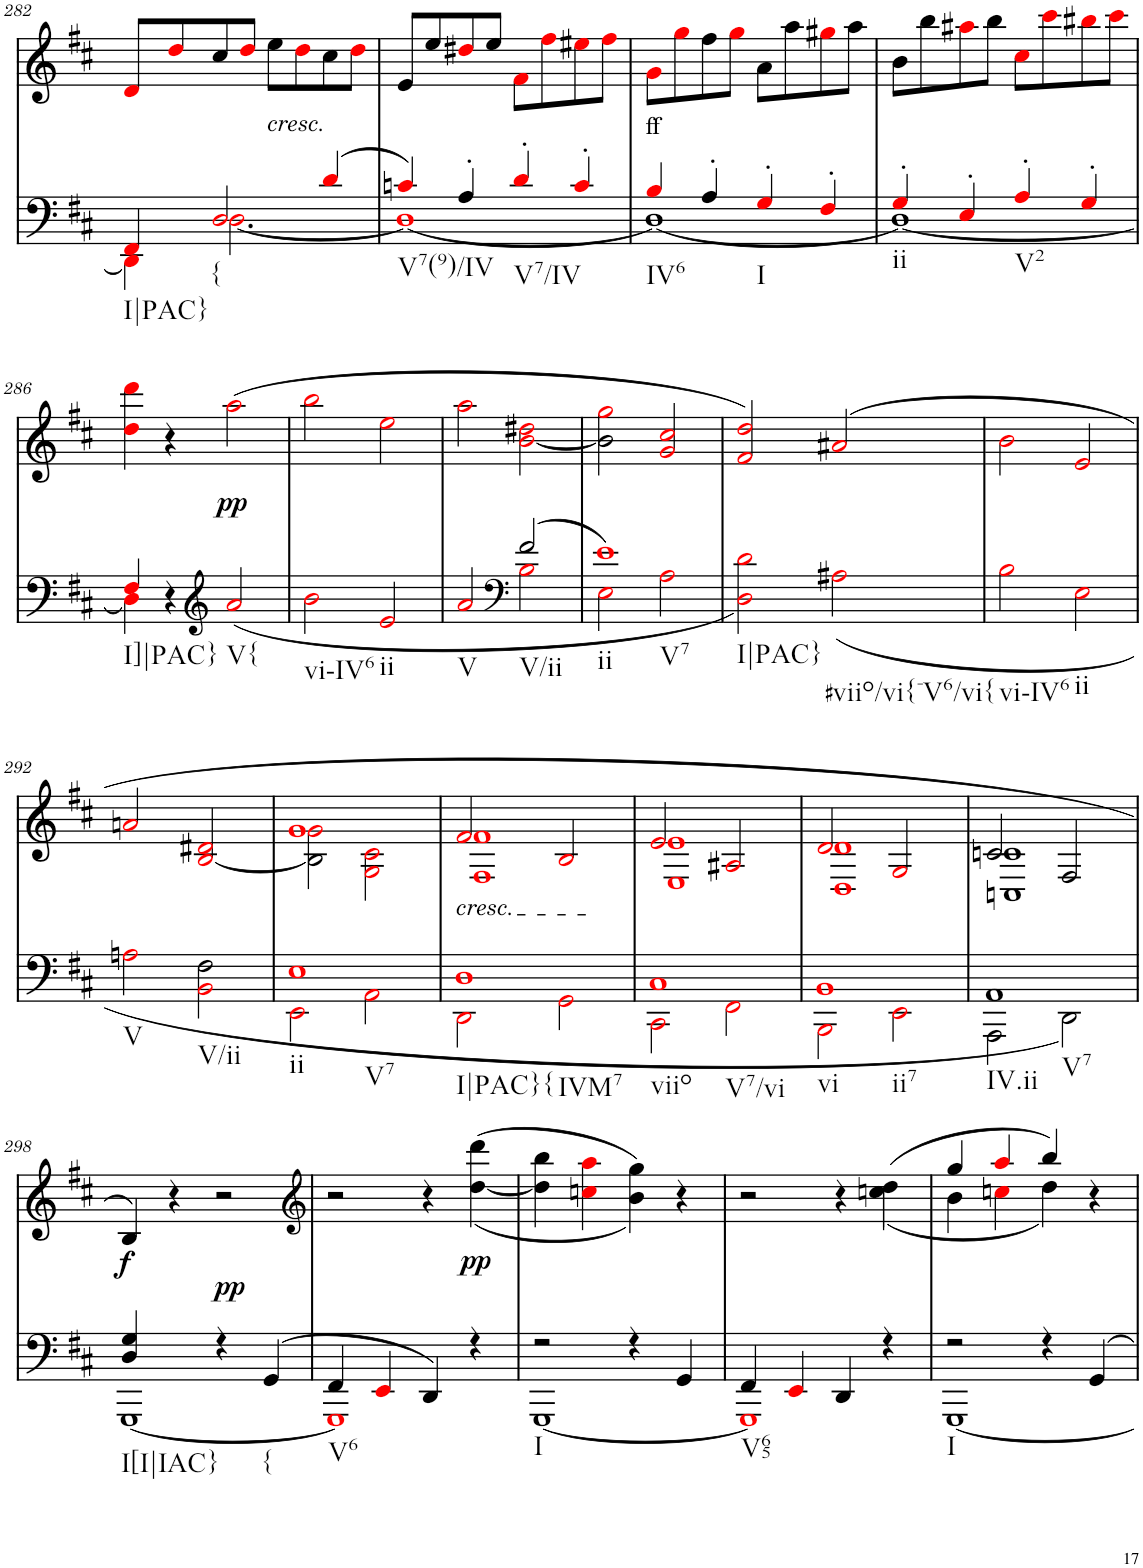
**kern	**dynam	**kern	**text	**dynam
*part2	*part2	*part1	*part1	*part1
*staff2	*staff2	*staff1	*staff1	*staff1
*I"piano	*	*I"piano	*	*
*I'Pno	*	*I'Pno	*	*
!!LO:PB:g=z
*clefF4	*	*clefG2	*	*
*k[f#c#]	*	*k[f#c#]	*	*
*M4/4	*	*M4/4	*	*
=282	=282	=282	=282	=282
*^	*	*	*	*
!LO:TX:b:t=I|PAC}	!	!	!	!	!
4FF#i/	4DDi\]	.	8di/L	.	.
.	.	.	8ddi/	.	.
!LO:TX:b:t={	!	!	!	!	!
!	!	!	!	!LO:LY:b	!
2Di/	[2.Di\	.	8cc#/	<	.
.	.	.	8ddi/J	.	.
!	!	!	!LO:TX:b:i:t=cresc.	!	!
.	.	.	8ee\L	.	.
.	.	.	8ddi\	.	.
(4di/	.	.	8cc#\	.	.
.	.	.	8ddi\J	.	.
=283	=283	=283	=283	=283	=283
!LO:TX:b:t=V7(9)/IV	!	!	!	!	!
4cni/)	1Di_	.	8e/L	.	.
.	.	.	8ee/	.	.
4A'/	.	.	8dd#Xi/	.	.
.	.	.	8ee/J	.	.
!LO:TX:b:t=V7/IV	!	!	!	!	!
4d'i/	.	.	8f#i\L	.	.
.	.	.	8ff#i\	.	.
4c'i/	.	.	8ee#Xi\	.	.
.	.	.	8ff#i\J	.	.
=284	=284	=284	=284	=284	=284
!LO:TX:b:t=IV6	!	!	!	!	!
!	!	!	!	!LO:LY:b	!
4Bi/	1D_	.	8gi\L	ff	.
.	.	.	8ggi\	.	.
4A'/	.	.	8ff#\	.	.
.	.	.	8ggi\J	.	.
!LO:TX:b:t=I	!	!	!	!	!
4G'i/	.	.	8a\L	.	.
.	.	.	8aa\	.	.
4F#'i/	.	.	8gg#Xi\	.	.
.	.	.	8aa\J	.	.
=285	=285	=285	=285	=285	=285
!LO:TX:b:t=ii	!	!	!	!	!
4G'i/	1D_	.	8b\L	.	.
.	.	.	8bb\	.	.
4E'i/	.	.	8aa#Xi\	.	.
.	.	.	8bb\J	.	.
!LO:TX:b:t=V2	!	!	!	!	!
4A'i/	.	.	8cc#i\L	.	.
.	.	.	8ccc#i\	.	.
4G'i/	.	.	8bb#Xi\	.	.
.	.	.	8ccc#i\J	.	.
!!LO:LB:g=z
=286	=286	=286	=286	=286	=286
!LO:TX:b:t=I]|PAC}	!	!	!	!	!
4Di\]	4F#i/	.	4ddi\ 4dddi\	.	.
4r	2.ryy	.	4r	.	.
*clefG2	*	*	*	*	*
!LO:TX:b:t=V{	!	!	!	!	!
!	!	!	!	!LO:LY:b	!LO:DY:b
(<2ai/	.	.	(2aai\	pp	pp
*v	*v	*	*	*	*
=287	=287	=287	=287	=287
!LO:TX:b:t=vi-IV6	!	!	!	!
2bi\	.	2bbi\	.	.
!LO:TX:b:t=ii	!	!	!	!
2ei/	.	2eei\	.	.
=288	=288	=288	=288	=288
*^	*	*	*	*
!LO:TX:b:t=V	!	!	!	!	!
2ai/	2ryy	.	2aai\	.	.
*clefF4	*	*	*	*	*
!LO:TX:b:t=V/ii	!	!	!	!	!
(2f#/	2Bi\	.	[2bi\ 2dd#Xi\	.	.
=289	=289	=289	=289	=289	=289
!LO:TX:b:t=ii	!	!	!	!	!
!LO:TX:b:t=V7	!	!	!	!	!
1ei)	2Ei\	.	2b\] 2ggi\	.	.
.	2Ai\	.	2gi/ 2cc#i/	.	.
=290	=290	=290	=290	=290	=290
!LO:TX:b:t=I|PAC}	!	!	!	!	!
*v	*v	*	*	*	*
2Di\ 2di\)	.	2f#i/ 2ddi/)	.	.
!LO:TX:b:t=#viio/vi{-V6/vi{	!	!	!	!
(<2A#Xi\	.	(2a#Xi/	.	.
=291	=291	=291	=291	=291
!LO:TX:b:t=vi-IV6	!	!	!	!
2Bi\	.	2bi\	.	.
!LO:TX:b:t=ii	!	!	!	!
2Ei\	.	2ei/	.	.
!!LO:LB:g=z
=292	=292	=292	=292	=292
!LO:TX:b:t=V	!	!	!	!
2Ani\	.	2ani/	.	.
!LO:TX:b:t=V/ii	!	!	!	!
2BBi\ 2F#\	.	[<2Bi/ 2d#Xi/	.	.
=293	=293	=293	=293	=293
*^	*	*^	*	*
!LO:TX:b:t=ii	!	!	!	!	!	!
!LO:TX:b:t=V7	!	!	!	!	!	!
1Ei	2EEi\	.	1gi	2B\] 2gi\	.	.
.	2AAi\	.	.	2Gi\ 2c#i\	.	.
=294	=294	=294	=294	=294	=294	=294
!	!	!	!LO:TX:b:i:t=cresc.	!	!	!
!LO:TX:b:t=I|PAC}{	!	!	!	!	!	!
!LO:TX:b:t=IVM7	!	!	!	!	!	!
!	!	!	!	!	!LO:LY:b	!
1Di	2DDi\	.	2f#i/	1F#i 1f#i	<	.
.	2GGi\	.	2Bi/	.	.	.
=295	=295	=295	=295	=295	=295	=295
!LO:TX:b:t=viio	!	!	!	!	!	!
!LO:TX:b:t=V7/vi	!	!	!	!	!	!
1C#i	2CC#i\	.	2ei/	1Ei 1ei	.	.
.	2FF#i\	.	2A#Xi/	.	.	.
=296	=296	=296	=296	=296	=296	=296
!LO:TX:b:t=vi	!	!	!	!	!	!
!LO:TX:b:t=ii7	!	!	!	!	!	!
1BBi	2BBBi\	.	2di/	1Di 1di	.	.
.	2EEi\	.	2Gi/	.	.	.
=297	=297	=297	=297	=297	=297	=297
!LO:TX:b:t=IV.ii	!	!	!	!	!	!
!LO:TX:b:t=V7	!	!	!	!	!	!
1AA	2AAA\	.	2cn/	1Cn 1c	.	.
.	2DD\)	.	2F#/	.	.	.
*	*	*	*v	*v	*	*
!!LO:LB:g=z
=298	=298	=298	=298	=298	=298
!LO:TX:b:t=I[I|IAC}	!	!	!	!	!
!	!	!	!	!LO:LY:b	!LO:DY:b
4D/ 4G/	[1GGG	.	4B/)	f	f
4ryy	.	.	4r	.	.
!	!	!LO:DY:a	!	!LO:LY:b	!
4r	.	pp	2r	pp	.
!LO:TX:b:t={	!	!	!	!	!
(4GG/	.	.	.	.	.
=299	=299	=299	=299	=299	=299
*	*	*	*clefG2	*	*
!LO:TX:b:t=V6	!	!	!	!	!
4FF#/	1GGGi]	.	2r	.	.
4EEi/	.	.	.	.	.
4DD/)	.	.	4r	.	.
!	!	!	!	!LO:LY:b	!LO:DY:b
4r	.	.	(<([4dd\ 4ddd\	pp	pp
=300	=300	=300	=300	=300	=300
!LO:TX:b:t=I	!	!	!	!	!
2r	[1GGG	.	4dd\] 4bb\	.	.
.	.	.	4ccni\ 4aai\	.	.
4r	.	.	4b\ 4gg\))	.	.
4GG/	.	.	4r	.	.
=301	=301	=301	=301	=301	=301
*	*	*	*^	*	*
!LO:TX:b:t=V65	!	!	!	!	!	!
4FF#/	1GGGi]	.	2r	2.ryy	.	.
4EEi/	.	.	.	.	.	.
4DD/	.	.	4r	.	.	.
4r	.	.	(>4dd\	(4ccn\	.	.
=302	=302	=302	=302	=302	=302	=302
!LO:TX:b:t=I	!	!	!	!	!	!
2r	[1GGG	.	4gg/	4b\	.	.
.	.	.	4aai/	4ccni\	.	.
4r	.	.	4bb/)	4dd\)	.	.
4GG/	.	.	4r	4ryy	.	.
*v	*v	*	*	*	*	*
*	*	*v	*v	*	*
=	=	=	=	=
*-	*-	*-	*-	*-
